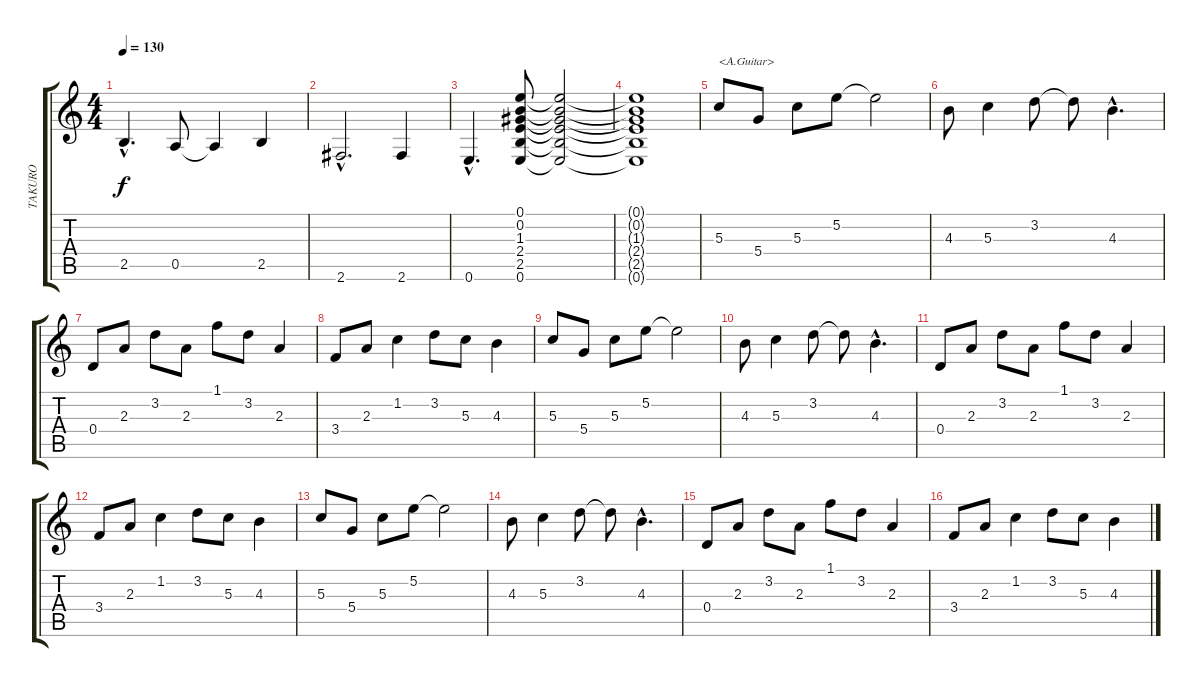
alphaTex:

\track ("TAKURO" "TAKURO") {instrument distortionguitar}
\staff {score tabs}
\tuning (E4 B3 G3 D3 A2 E2) {hide}
\ts (4 4)
\tempo 130
\clef g2
\ks c
2.5{hac}.4{d dy f} 0.5.8 0.5{t}.4 2.5.4 |
2.6{hac}.2{d} 2.6.4 |
0.6{hac}.4{d} (0.1 0.2 1.3 2.4 2.5 0.6).8 (0.1{t} 0.2{t} 1.3{t} 2.4{t} 2.5{t} 0.6{t}).2 |
(0.1{t} 0.2{t} 1.3{t} 2.4{t} 2.5{t} 0.6{t}).1 |
5.3.8{txt "<A.Guitar>"} 5.4.8 5.3.8 5.2.8 5.2{t}.2 |
4.3.8 5.3.4 3.2.8 3.2{t}.8 4.3{hac}.4{d} |
0.4.8 2.3.8 3.2.8 2.3.8 1.1.8 3.2.8 2.3.4 |
3.4.8 2.3.8 1.2.4 3.2.8 5.3.8 4.3.4 |
5.3.8 5.4.8 5.3.8 5.2.8 5.2{t}.2 |
4.3.8 5.3.4 3.2.8 3.2{t}.8 4.3{hac}.4{d} |
0.4.8 2.3.8 3.2.8 2.3.8 1.1.8 3.2.8 2.3.4 |
3.4.8 2.3.8 1.2.4 3.2.8 5.3.8 4.3.4 |
5.3.8 5.4.8 5.3.8 5.2.8 5.2{t}.2 |
4.3.8 5.3.4 3.2.8 3.2{t}.8 4.3{hac}.4{d} |
0.4.8 2.3.8 3.2.8 2.3.8 1.1.8 3.2.8 2.3.4 |
3.4.8 2.3.8 1.2.4 3.2.8 5.3.8 4.3.4
